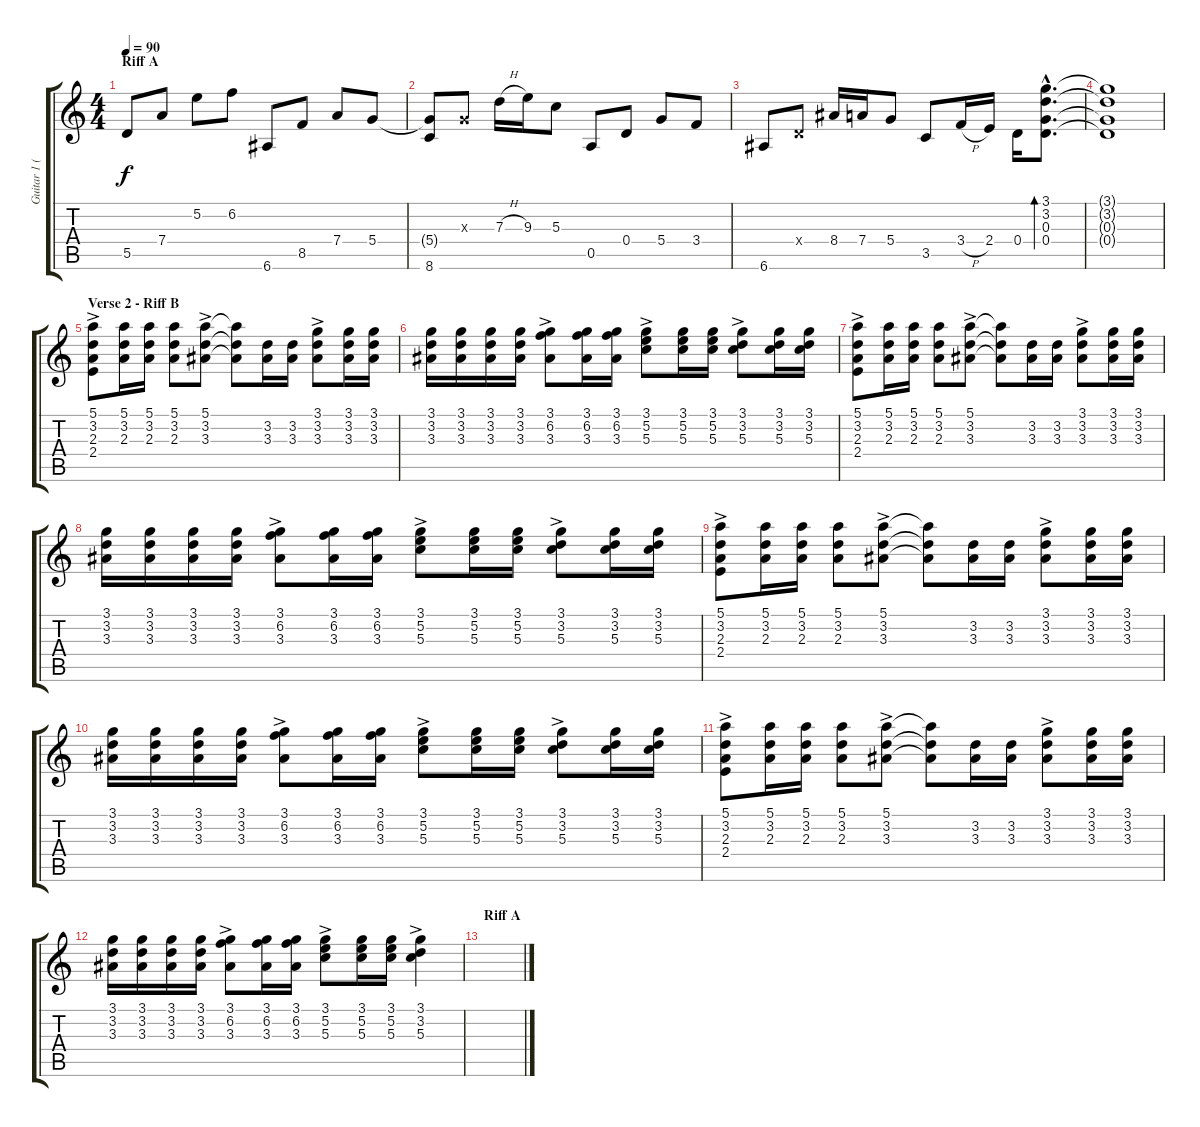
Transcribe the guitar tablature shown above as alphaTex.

\track ("Guitar 1 (acoustic)" "Guitar 1 (") {instrument acousticguitarsteel}
\staff {score tabs}
\tuning (E4 B3 G3 D3 A2 E2) {hide}
\ts (4 4)
\section ("" "Riff A")
\tempo 90
\clef g2
\ks c
5.5.8{dy f} 7.4.8 5.2.8 6.2.8 6.6.8 8.5.8 7.4.8 5.4.8 |
(5.4{t} 8.6).8 0.3{x}.8 7.3{h}.16 9.3.16 5.3.8 0.5.8 0.4.8 5.4.8 3.4.8 |
6.6.8 0.4{x}.8 8.4.16 7.4.16 5.4.8 3.5.8 3.4{h}.16 2.4.16 0.4.16 (3.1{hac} 3.2{hac} 0.3{hac} 0.4{hac}).8{d bd 240} |
(3.1{t} 3.2{t} 0.3{t} 0.4{t}).1 |
\section ("" "Verse 2 - Riff B")
(5.1{ac} 3.2{ac} 2.3{ac} 2.4{ac}).8 (5.1 3.2 2.3).16 (5.1 3.2 2.3).16 (5.1 3.2 2.3).8 (5.1{ac} 3.2 3.3).8 (5.1{t} 3.2{t} 3.3{t}).8 (3.2 3.3).16 (3.2 3.3).16 (3.1{ac} 3.2 3.3).8 (3.1 3.2 3.3).16 (3.1 3.2 3.3).16 |
(3.1 3.2 3.3).16 (3.1 3.2 3.3).16 (3.1 3.2 3.3).16 (3.1 3.2 3.3).16 (3.1 6.2 3.3{ac}).8 (3.1 6.2 3.3).16 (3.1 6.2 3.3).16 (3.1{ac} 5.2 5.3).8 (3.1 5.2 5.3).16 (3.1 5.2 5.3).16 (3.1{ac} 3.2 5.3).8 (3.1 3.2 5.3).16 (3.1 3.2 5.3).16 |
(5.1{ac} 3.2{ac} 2.3{ac} 2.4{ac}).8 (5.1 3.2 2.3).16 (5.1 3.2 2.3).16 (5.1 3.2 2.3).8 (5.1{ac} 3.2 3.3).8 (5.1{t} 3.2{t} 3.3{t}).8 (3.2 3.3).16 (3.2 3.3).16 (3.1{ac} 3.2 3.3).8 (3.1 3.2 3.3).16 (3.1 3.2 3.3).16 |
(3.1 3.2 3.3).16 (3.1 3.2 3.3).16 (3.1 3.2 3.3).16 (3.1 3.2 3.3).16 (3.1 6.2 3.3{ac}).8 (3.1 6.2 3.3).16 (3.1 6.2 3.3).16 (3.1{ac} 5.2 5.3).8 (3.1 5.2 5.3).16 (3.1 5.2 5.3).16 (3.1{ac} 3.2 5.3).8 (3.1 3.2 5.3).16 (3.1 3.2 5.3).16 |
(5.1{ac} 3.2{ac} 2.3{ac} 2.4{ac}).8 (5.1 3.2 2.3).16 (5.1 3.2 2.3).16 (5.1 3.2 2.3).8 (5.1{ac} 3.2 3.3).8 (5.1{t} 3.2{t} 3.3{t}).8 (3.2 3.3).16 (3.2 3.3).16 (3.1{ac} 3.2 3.3).8 (3.1 3.2 3.3).16 (3.1 3.2 3.3).16 |
(3.1 3.2 3.3).16 (3.1 3.2 3.3).16 (3.1 3.2 3.3).16 (3.1 3.2 3.3).16 (3.1 6.2 3.3{ac}).8 (3.1 6.2 3.3).16 (3.1 6.2 3.3).16 (3.1{ac} 5.2 5.3).8 (3.1 5.2 5.3).16 (3.1 5.2 5.3).16 (3.1{ac} 3.2 5.3).8 (3.1 3.2 5.3).16 (3.1 3.2 5.3).16 |
(5.1{ac} 3.2{ac} 2.3{ac} 2.4{ac}).8 (5.1 3.2 2.3).16 (5.1 3.2 2.3).16 (5.1 3.2 2.3).8 (5.1{ac} 3.2 3.3).8 (5.1{t} 3.2{t} 3.3{t}).8 (3.2 3.3).16 (3.2 3.3).16 (3.1{ac} 3.2 3.3).8 (3.1 3.2 3.3).16 (3.1 3.2 3.3).16 |
(3.1 3.2 3.3).16 (3.1 3.2 3.3).16 (3.1 3.2 3.3).16 (3.1 3.2 3.3).16 (3.1 6.2 3.3{ac}).8 (3.1 6.2 3.3).16 (3.1 6.2 3.3).16 (3.1{ac} 5.2 5.3).8 (3.1 5.2 5.3).16 (3.1 5.2 5.3).16 (3.1{ac} 3.2 5.3).4 |
\section ("" "Riff A")
